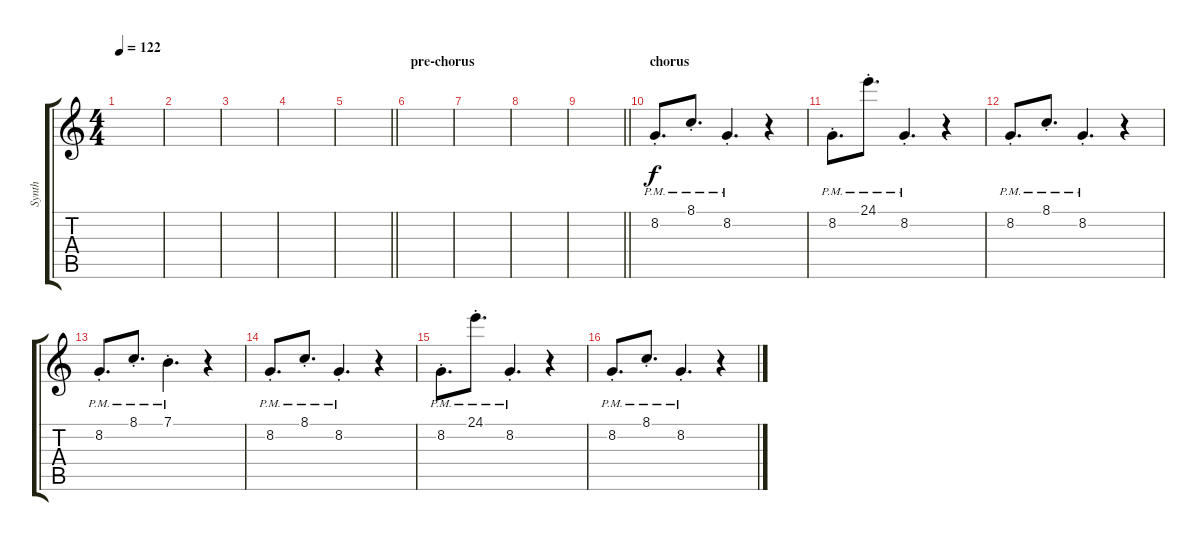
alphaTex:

\track ("Synth" "Synth") {instrument lead2sawtooth}
\staff {score tabs}
\tuning (E4 B3 G3 D3 A2 E2) {hide}
\ts (4 4)
\tempo 122
\clef g2
\ks c
|
|
|
|
\barLineRight lightlight
|
\section ("" "pre-chorus")
|
|
|
\barLineRight lightlight
|
\section ("" "chorus")
8.2{pm st}.8{d} 8.1{pm st}.8{d} 8.2{pm st}.4{d} r.4 |
8.2{pm st}.8{d} 24.1{pm st}.8{d} 8.2{pm st}.4{d} r.4 |
8.2{pm st}.8{d} 8.1{pm st}.8{d} 8.2{pm st}.4{d} r.4 |
8.2{pm st}.8{d} 8.1{pm st}.8{d} 7.1{pm st}.4{d} r.4 |
8.2{pm st}.8{d} 8.1{pm st}.8{d} 8.2{pm st}.4{d} r.4 |
8.2{pm st}.8{d} 24.1{pm st}.8{d} 8.2{pm st}.4{d} r.4 |
8.2{pm st}.8{d} 8.1{pm st}.8{d} 8.2{pm st}.4{d} r.4
